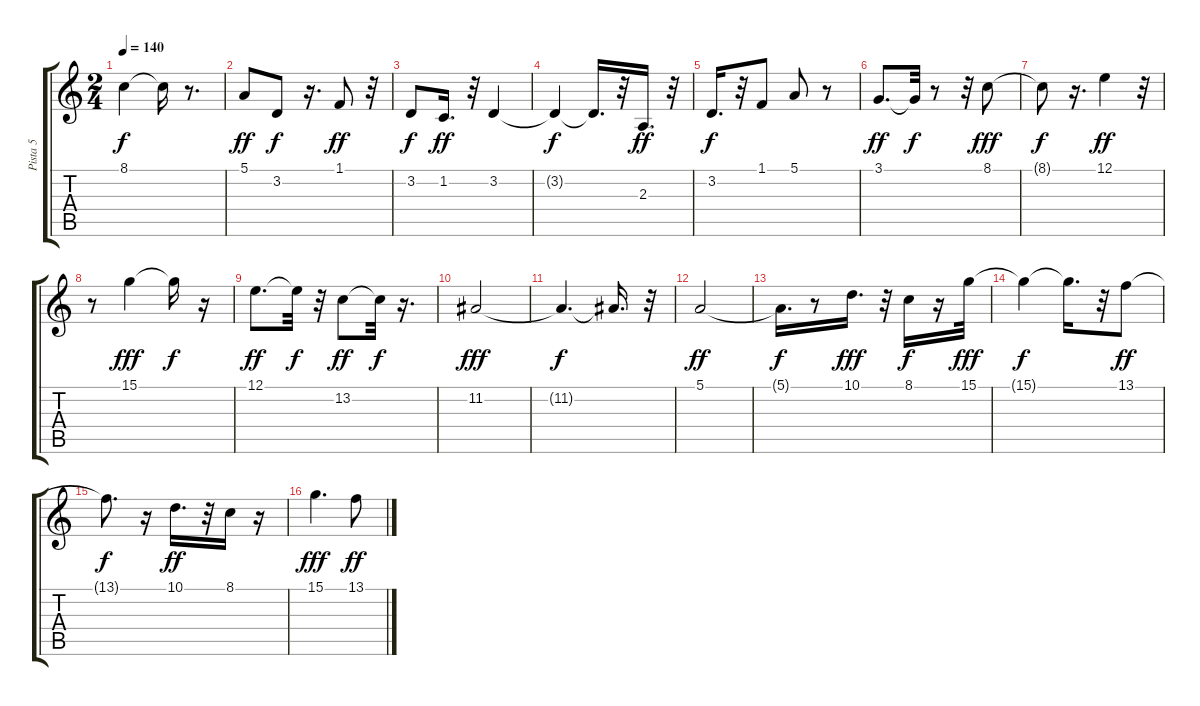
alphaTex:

\track ("Pista 5" "Pista 5") {instrument harmonica}
\staff {score tabs}
\tuning (E4 B3 G3 D3 A2 E2) {hide}
\ts (2 4)
\tempo 140
\clef g2
\ks c
8.1{t}.4{dy f} 8.1{t}.16 r.8{d} |
5.1.8{dy ff} 3.2.8{dy f} r.16{d} 1.1.8{dy ff} r.32 |
3.2.8{dy f} 1.2.16{d dy ff} r.32 3.2.4 |
3.2{t}.4{dy f} 3.2{t}.16{d} r.32 2.3.16{d dy ff} r.32 |
3.2.16{d dy f} r.32 1.1.8 5.1.8 r.8 |
3.1.8{d dy ff} 3.1{t}.32{dy f} r.8 r.32 8.1.8{dy fff} |
8.1{t}.8{dy f} r.16{d} 12.1.4{dy ff} r.32 |
r.8 15.1.4{dy fff} 15.1{t}.16{dy f} r.16 |
12.1.8{d dy ff} 12.1{t}.32{dy f} r.32 13.2.8{dy ff} 13.2{t}.32{dy f} r.16{d} |
11.2.2{dy fff} |
11.2{t}.4{d dy f} 11.2{t}.16{d} r.32 |
5.1.2{dy ff} |
5.1{t}.16{d dy f} r.8 10.1.16{d dy fff} r.32 8.1.16{dy f} r.16 15.1.32{dy fff} |
15.1{t}.4{dy f} 15.1{t}.16{d} r.32 13.1.8{dy ff} |
13.1{t}.8{d dy f} r.16 10.1.16{d dy ff} r.32 8.1.16 r.16 |
15.1.4{d dy fff} 13.1.8{dy ff}
